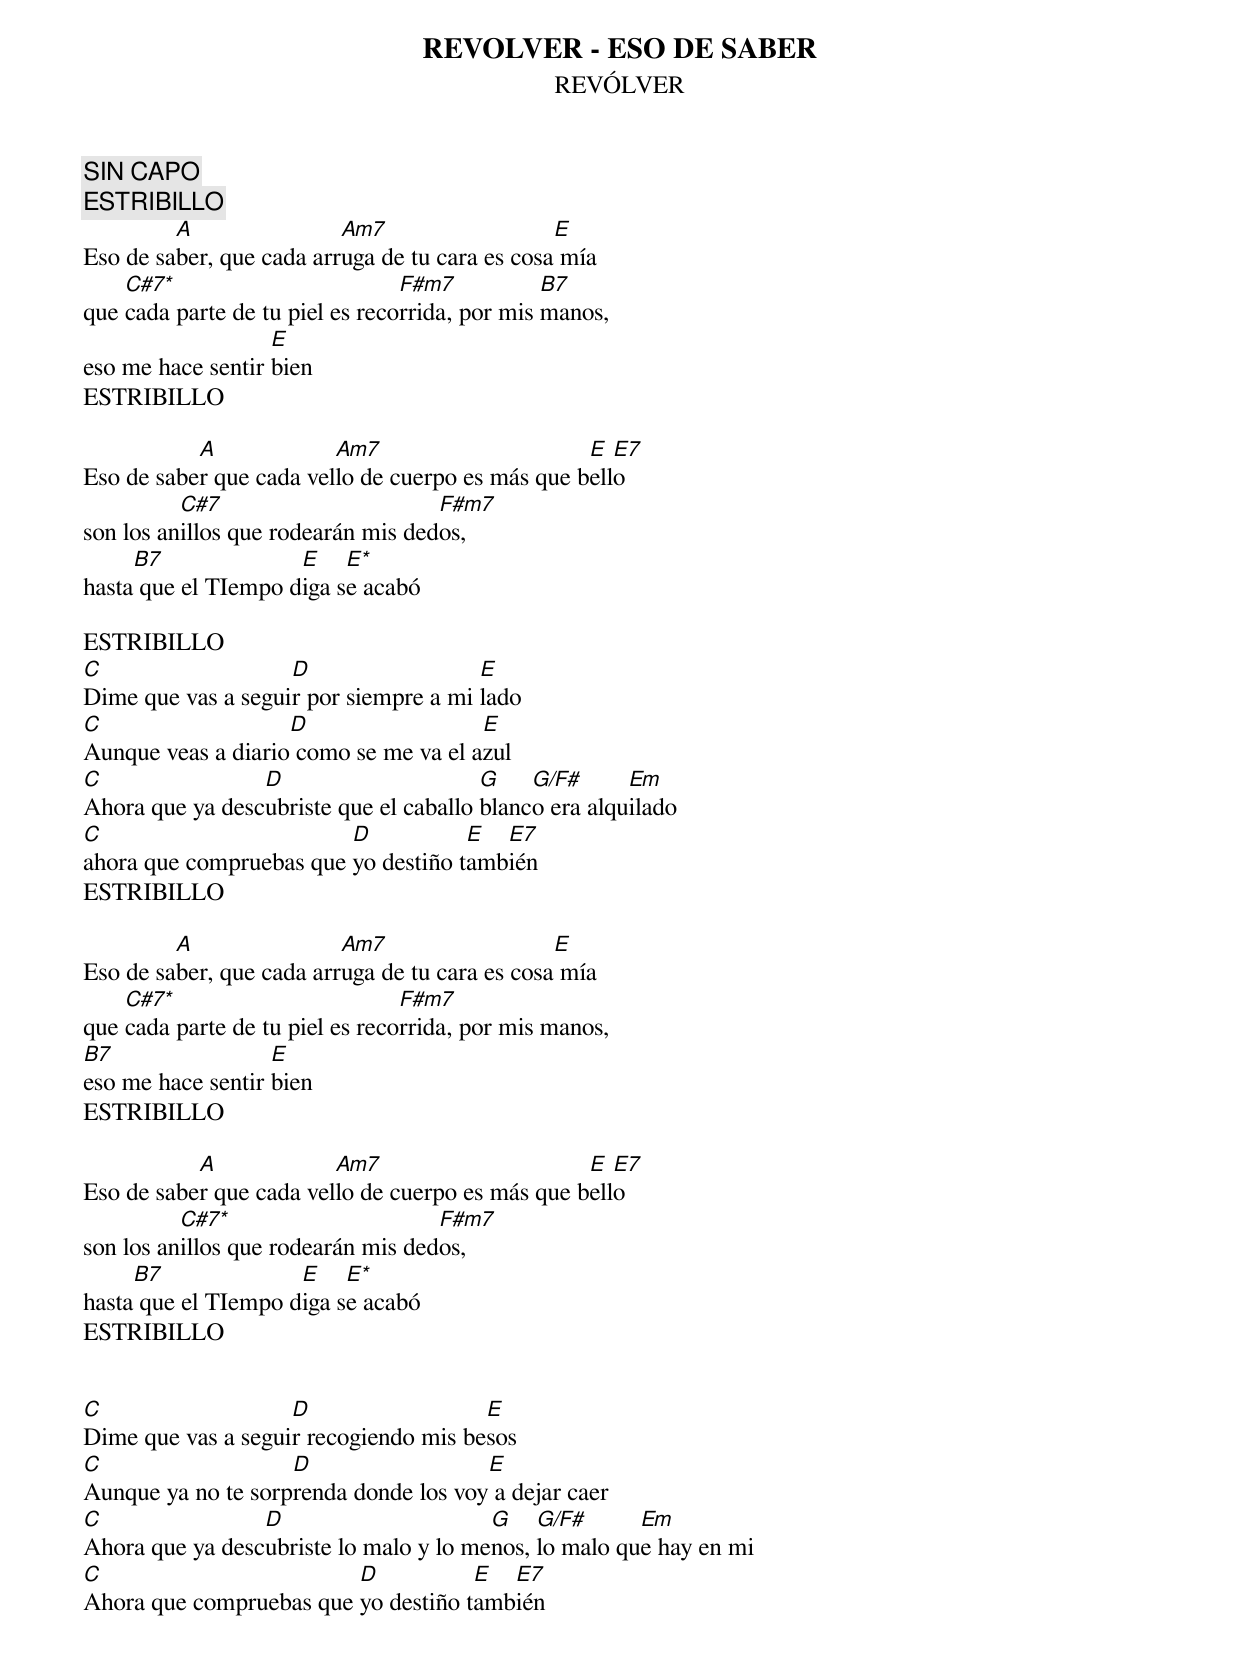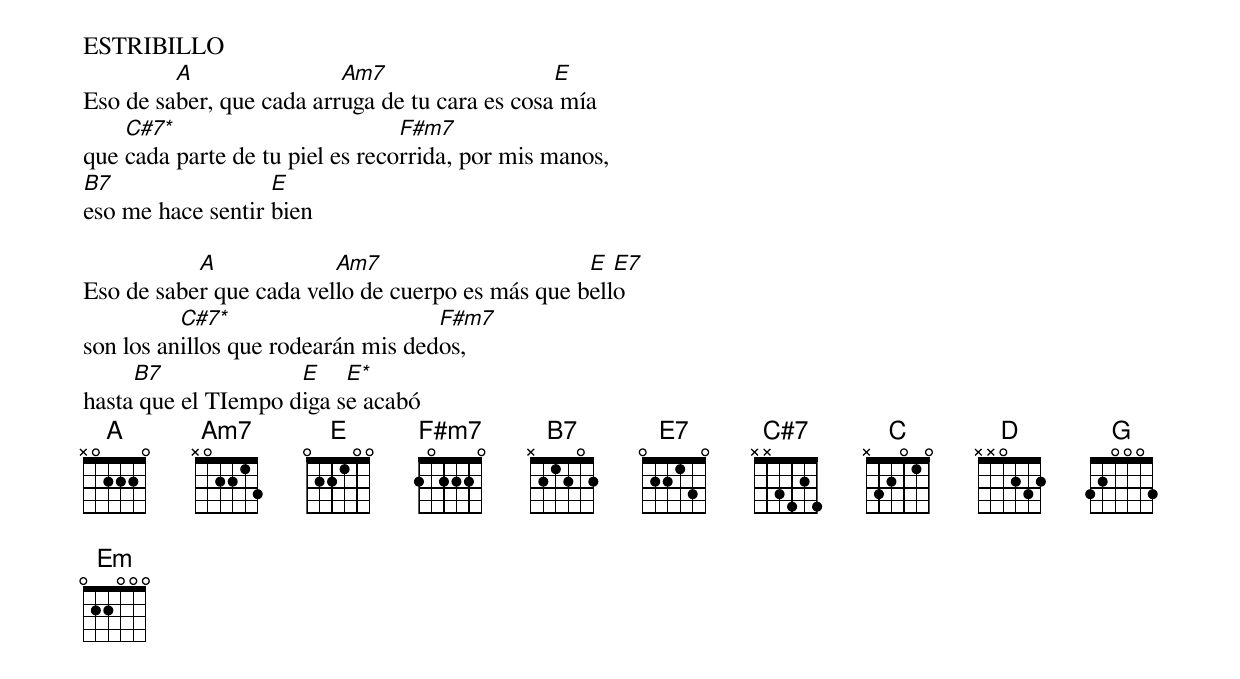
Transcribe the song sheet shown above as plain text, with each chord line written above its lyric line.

REVOLVER - ESO DE SABER
REVÓLVER
SIN CAPO
ESTRIBILLO
         A                Am7                   E
Eso de saber, que cada arruga de tu cara es cosa mía
    C#7*                         F#m7           B7
que cada parte de tu piel es recorrida, por mis manos,
                   E
eso me hace sentir bien
ESTRIBILLO

           A             Am7                      E  E7
Eso de saber que cada vello de cuerpo es más que bello
          C#7                       F#m7
son los anillos que rodearán mis dedos,
     B7              E    E*
hasta que el TIempo diga se acabó

ESTRIBILLO
C                   D                  E
Dime que vas a seguir por siempre a mi lado
C                   D                  E
Aunque veas a diario como se me va el azul
C                D                      G    G/F#      Em
Ahora que ya descubriste que el caballo blanco era alquilado
C                        D           E  E7
ahora que compruebas que yo destiño también
ESTRIBILLO

         A                Am7                   E
Eso de saber, que cada arruga de tu cara es cosa mía
    C#7*                         F#m7
que cada parte de tu piel es recorrida, por mis manos,
B7                 E
eso me hace sentir bien
ESTRIBILLO

           A             Am7                      E  E7
Eso de saber que cada vello de cuerpo es más que bello
          C#7*                      F#m7
son los anillos que rodearán mis dedos,
     B7              E    E*
hasta que el TIempo diga se acabó
ESTRIBILLO


C                   D                  E
Dime que vas a seguir recogiendo mis besos
C                   D                  E
Aunque ya no te sorprenda donde los voy a dejar caer
C                D                      G    G/F#      Em
Ahora que ya descubriste lo malo y lo menos, lo malo que hay en mi
C                        D           E  E7
Ahora que compruebas que yo destiño también

ESTRIBILLO
         A                Am7                   E
Eso de saber, que cada arruga de tu cara es cosa mía
    C#7*                         F#m7
que cada parte de tu piel es recorrida, por mis manos,
B7                 E
eso me hace sentir bien

           A             Am7                      E  E7
Eso de saber que cada vello de cuerpo es más que bello
          C#7*                      F#m7
son los anillos que rodearán mis dedos,
     B7              E    E*
hasta que el TIempo diga se acabó
